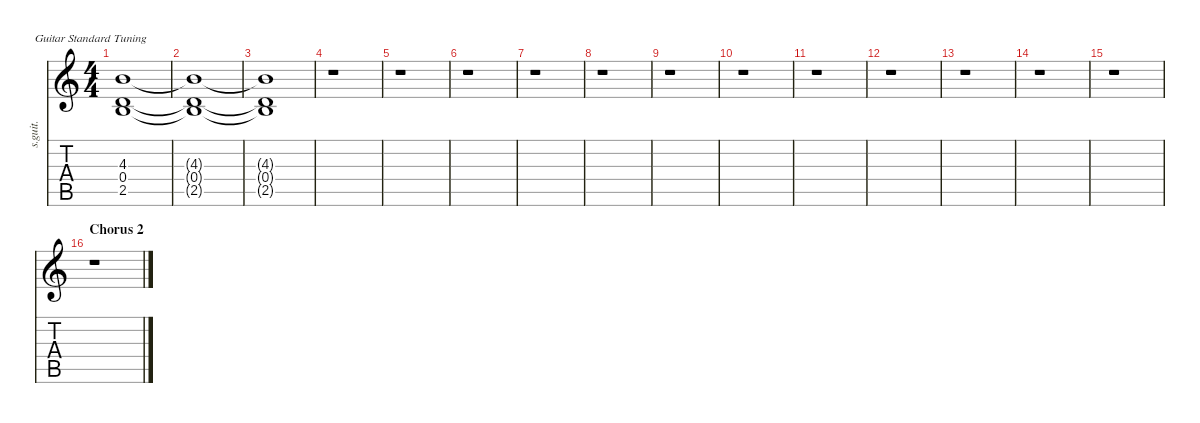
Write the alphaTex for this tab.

\defaultSystemsLayout 4
\hideDynamics
\bracketExtendMode nobrackets
\track ("Dave Grohl - Lead" "s.guit.") {instrument distortionguitar}
\staff {score tabs}
\tuning (E4 B3 G3 D3 A2 E2)
\ts (4 4)
\tempo (136 hide)
\clef g2
\ks c
(4.3{t} 0.4{t} 2.5{t}).1{dy f} |
(4.3{t} 0.4{t} 2.5{t}).1 |
(4.3{t} 0.4{t} 2.5{t}).1 |
r.1 |
r.1 |
r.1 |
r.1 |
r.1 |
r.1 |
r.1 |
r.1 |
r.1 |
r.1 |
r.1 |
r.1 |
\section ("" "Chorus 2")
r.1
